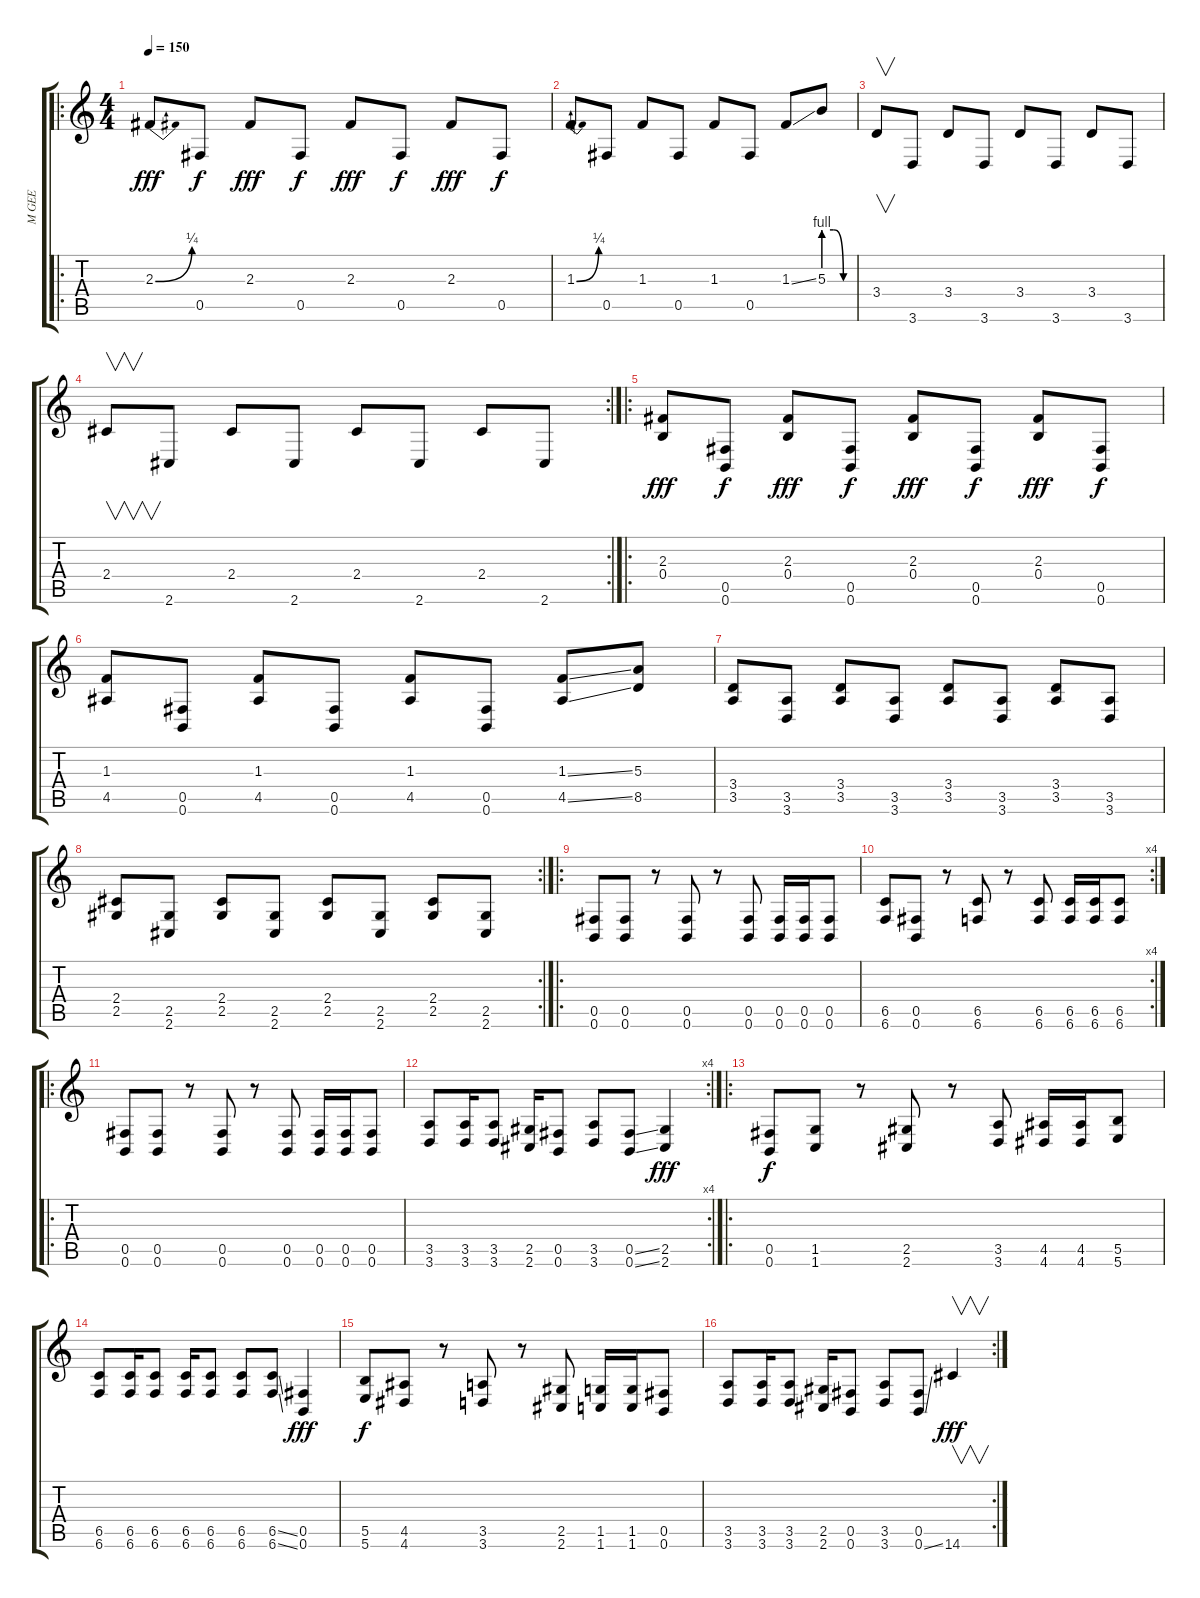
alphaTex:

\track ("M GEE" "M GEE") {instrument distortionguitar}
\staff {score tabs}
\tuning (Db4 Ab3 E3 B2 Gb2 B1) {hide}
\ro
\ts (4 4)
\tempo 150
\clef g2
\ks c
2.3{be (bend 0 0 60 1)}.8{dy fff instrument electricguitarjazz} 0.5.8{dy f} 2.3.8{dy fff} 0.5.8{dy f} 2.3.8{dy fff} 0.5.8{dy f} 2.3.8{dy fff} 0.5.8{dy f} |
1.3{be (bend 0 0 60 1)}.8 0.5.8 1.3.8 0.5.8 1.3.8 0.5.8 1.3{ss}.8 5.3{be (custom 0 4 20 4 40 0 60 0)}.8 |
3.4.8{v} 3.6.8 3.4.8 3.6.8 3.4.8 3.6.8 3.4.8 3.6.8 |
\rc 2
2.4.8{v} 2.6.8 2.4.8 2.6.8 2.4.8 2.6.8 2.4.8 2.6.8 |
\ro
(2.3 0.4).8{dy fff} (0.5 0.6).8{dy f} (2.3 0.4).8{dy fff} (0.5 0.6).8{dy f} (2.3 0.4).8{dy fff} (0.5 0.6).8{dy f} (2.3 0.4).8{dy fff} (0.5 0.6).8{dy f} |
(1.3 4.5).8 (0.5 0.6).8 (1.3 4.5).8 (0.5 0.6).8 (1.3 4.5).8 (0.5 0.6).8 (1.3{ss} 4.5{ss}).8 (5.3 8.5).8 |
(3.4 3.5).8 (3.5 3.6).8 (3.4 3.5).8 (3.5 3.6).8 (3.4 3.5).8 (3.5 3.6).8 (3.4 3.5).8 (3.5 3.6).8 |
\rc 2
(2.4 2.5).8 (2.5 2.6).8 (2.4 2.5).8 (2.5 2.6).8 (2.4 2.5).8 (2.5 2.6).8 (2.4 2.5).8 (2.5 2.6).8 |
\ro
(0.5 0.6).8{instrument distortionguitar} (0.5 0.6).8 r.8 (0.5 0.6).8 r.8 (0.5 0.6).8 (0.5 0.6).16 (0.5 0.6).16 (0.5 0.6).8 |
\rc 4
(6.5 6.6).8 (0.5 0.6).8 r.8 (6.5 6.6).8 r.8 (6.5 6.6).8 (6.5 6.6).16 (6.5 6.6).16 (6.5 6.6).8 |
\ro
(0.5 0.6).8 (0.5 0.6).8 r.8 (0.5 0.6).8 r.8 (0.5 0.6).8 (0.5 0.6).16 (0.5 0.6).16 (0.5 0.6).8 |
\rc 4
(3.5 3.6).8 (3.5 3.6).16 (3.5 3.6).8 (2.5 2.6).16 (0.5 0.6).8 (3.5 3.6).8 (0.5{ss} 0.6{ss}).8 (2.5 2.6).4{dy fff} |
\ro
(0.5 0.6).8{dy f} (1.5 1.6).8 r.8 (2.5 2.6).8 r.8 (3.5 3.6).8 (4.5 4.6).16 (4.5 4.6).16 (5.5 5.6).8 |
(6.5 6.6).8 (6.5 6.6).16 (6.5 6.6).8 (6.5 6.6).16 (6.5 6.6).8 (6.5 6.6).8 (6.5{ss} 6.6{ss}).8 (0.5 0.6).4{dy fff} |
(5.5 5.6).8{dy f} (4.5 4.6).8 r.8 (3.5 3.6).8 r.8 (2.5 2.6).8 (1.5 1.6).16 (1.5 1.6).16 (0.5 0.6).8 |
\rc 2
(3.5 3.6).8 (3.5 3.6).16 (3.5 3.6).8 (2.5 2.6).16 (0.5 0.6).8 (3.5 3.6).8 (0.5 0.6{ss}).8 14.6.4{v dy fff}
